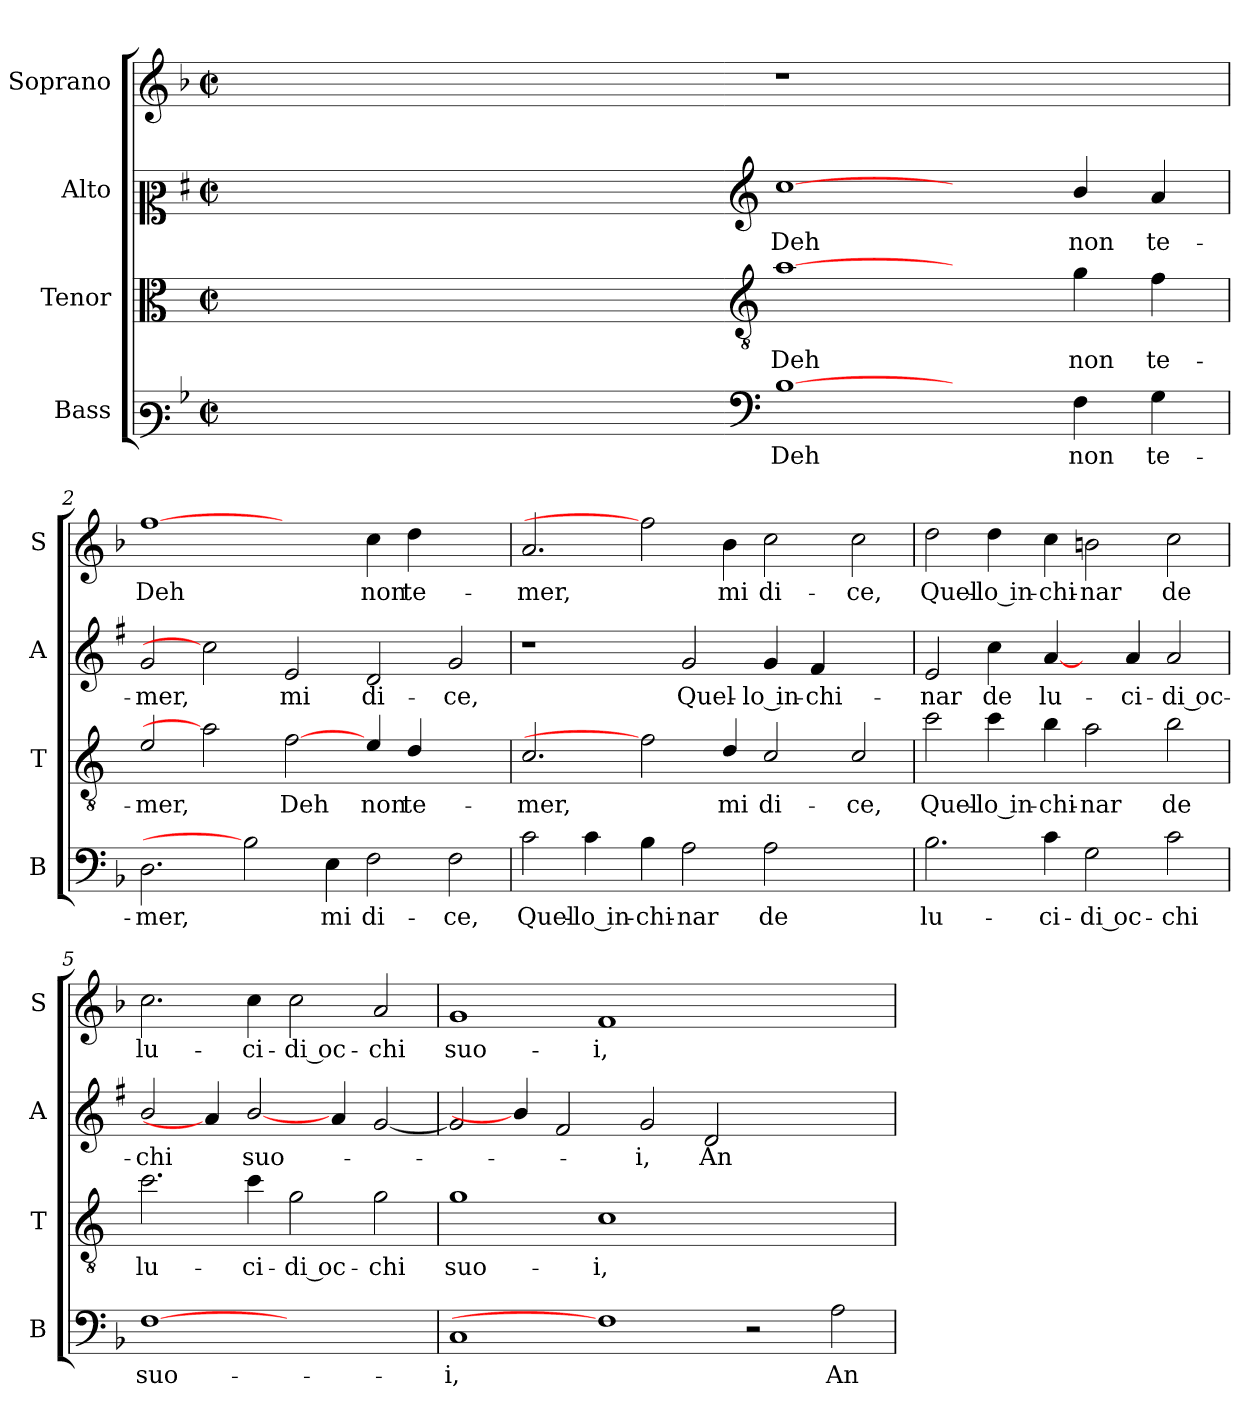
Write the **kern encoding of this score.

**kern	**text	**kern	**text	**kern	**text	**kern	**text
*part4	*part4	*part3	*part3	*part2	*part2	*part1	*part1
*staff4	*staff4	*staff3	*staff3	*staff2	*staff2	*staff1	*staff1
*I"Bass	*	*I"Tenor	*	*I"Alto	*	*I"Soprano	*
*I'B	*	*I'T	*	*I'A	*	*I'S	*
*clefF3	*	*clefC3	*	*clefC2	*	*clefG2	*
*	*	*ITrd4c7	*	*ITrd1c2	*	*	*
*k[b-]	*	*k[b-]	*	*k[b-]	*	*k[b-]	*
*F:	*	*F:	*	*F:	*	*F:	*
*M2/2	*	*M2/2	*	*M2/2	*	*M2/2	*
*met(c|)	*	*met(c|)	*	*met(c|)	*	*met(c|)	*
=	=	=	=	=	=	=	=
1ryy	.	1ryy	.	1ryy	.	1ryy	.
=1X-	=1X-	=1X-	=1X-	=1X-	=1X-	=1X-	=1X-
4ryy	.	4ryy	.	4ryy	.	4ryy	.
4ryy	.	4ryy	.	4ryy	.	4ryy	.
4ryy	.	4ryy	.	4ryy	.	4ryy	.
4ryy	.	4ryy	.	4ryy	.	4ryy	.
=1-	=1-	=1-	=1-	=1-	=1-	=1-	=1-
*clefF4	*	*clefGv2	*	*clefG2	*	*	*
!	!LO:LY:b	!	!LO:LY:b	!	!LO:LY:b	!	!
[1B-	Deh	[1d	Deh	[1b-	Deh	1r	.
2ryy	.	2ryy	.	2ryy	.	1ryy	.
!	!LO:LY:b	!	!LO:LY:b	!	!LO:LY:b	!	!
4F\	non	4c\	non	4a/	non	.	.
!	!LO:LY:b	!	!LO:LY:b	!	!LO:LY:b	!	!
4G\	te-	4B-\	te-	4g/	te-	.	.
=2	=2	=2	=2	=2	=2	=2	=2
!	!LO:LY:b	!	!LO:LY:b	!	!LO:LY:b	!	!LO:LY:b
2.D\	-mer,	2A/	-mer,	2f/	-mer,	[1ff	Deh
.	.	2d]	.	2b-]	.	.	.
2B-]	.	.	.	.	.	.	.
!	!	!	!LO:LY:b	!	!LO:LY:b	!	!
.	.	[2B-	Deh	2d/	mi	2ryy	.
!	!LO:LY:b	!	!	!	!	!	!
4E\	mi	.	.	.	.	.	.
!	!LO:LY:b	!	!LO:LY:b	!	!LO:LY:b	!	!LO:LY:b
2F\	di-	4A/	non	2c/	di-	4cc\	non
!	!	!	!LO:LY:b	!	!	!	!LO:LY:b
.	.	4G/	te-	.	.	4dd\	te-
!	!LO:LY:b	!	!	!	!LO:LY:b	!	!
2F\	-ce,	2ryy	.	2f/	-ce,	2ryy	.
=3	=3	=3	=3	=3	=3	=3	=3
!	!LO:LY:b	!	!LO:LY:b	!	!	!	!LO:LY:b
2c\	Quel-	2.F/	-mer,	1r	.	2.a/	-mer,
!	!LO:LY:b	!	!	!	!	!	!
4c\	-lo in-	.	.	.	.	.	.
!	!LO:LY:b	!	!	!	!	!	!
4B-\	-chi-	2B-]	.	.	.	2ff]	.
!	!LO:LY:b	!	!	!	!LO:LY:b	!	!
2A\	-nar	.	.	2f/	Quel-	.	.
!	!	!	!LO:LY:b	!	!	!	!LO:LY:b
.	.	4G/	mi	.	.	4b-\	mi
!	!LO:LY:b	!	!LO:LY:b	!	!LO:LY:b	!	!LO:LY:b
2A\	de	2F/	di-	4f/	-lo in-	2cc\	di-
!	!	!	!	!	!LO:LY:b	!	!
.	.	.	.	4e/	-chi-	.	.
!	!	!	!LO:LY:b	!	!	!	!LO:LY:b
2ryy	.	2F/	-ce,	2ryy	.	2cc\	-ce,
!!LO:LB:g=z
=4	=4	=4	=4	=4	=4	=4	=4
!	!LO:LY:b	!	!LO:LY:b	!	!LO:LY:b	!	!LO:LY:b
2.B-\	lu-	2f\	Quel-	2d/	-nar	2dd\	Quel-
!	!	!	!LO:LY:b	!	!LO:LY:b	!	!LO:LY:b
.	.	4f\	-lo in-	4b-\	de	4dd\	-lo in-
!	!LO:LY:b	!	!LO:LY:b	!	!LO:LY:b	!	!LO:LY:b
4c\	-ci-	4e\	-chi-	[4g/	lu-	4cc\	-chi-
!	!LO:LY:b	!	!LO:LY:b	!	!	!	!LO:LY:b
2G\	-di oc-	2d\	-nar	4ryy	.	2bn\	-nar
!	!	!	!	!	!LO:LY:b	!	!
.	.	.	.	4g/	-ci-	.	.
!	!LO:LY:b	!	!LO:LY:b	!	!LO:LY:b	!	!LO:LY:b
2c\	-chi	2e\	de	2g/	-di oc-	2cc\	de
=5	=5	=5	=5	=5	=5	=5	=5
!	!LO:LY:b	!	!LO:LY:b	!	!LO:LY:b	!	!LO:LY:b
[1F	suo-	2.f\	lu-	2a/	-chi	2.cc\	lu-
.	.	.	.	4g/]	.	.	.
!	!	!	!LO:LY:b	!	!LO:LY:b	!	!LO:LY:b
.	.	4f\	-ci-	[2a/	suo-	4cc\	-ci-
!	!	!	!LO:LY:b	!	!	!	!LO:LY:b
1ryy	.	2c\	-di oc-	.	.	2cc\	-di oc-
.	.	.	.	4g/	.	.	.
!	!	!	!LO:LY:b	!	!	!	!LO:LY:b
.	.	2c\	-chi	[2f/	.	2a/	-chi
=6	=6	=6	=6	=6	=6	=6	=6
!	!LO:LY:b	!	!LO:LY:b	!	!	!	!LO:LY:b
1C	-i,	1c	suo-	2f/]	.	1g	suo-
.	.	.	.	4a/]	.	.	.
.	.	.	.	2e/	.	.	.
!	!	!	!LO:LY:b	!	!	!	!LO:LY:b
1F]	.	1F	-i,	.	.	1f	-i,
!	!	!	!	!	!LO:LY:b	!	!
.	.	.	.	2f/	-i,	.	.
!	!	!	!	!	!LO:LY:b	!	!
.	.	.	.	2c/	An-	.	.
2r	.	1ryy	.	.	.	1ryy	.
.	.	.	.	2.ryy	.	.	.
!	!LO:LY:b	!	!	!	!	!	!
2A\	An-	.	.	.	.	.	.
=	=	=	=	=	=	=	=
*-	*-	*-	*-	*-	*-	*-	*-
